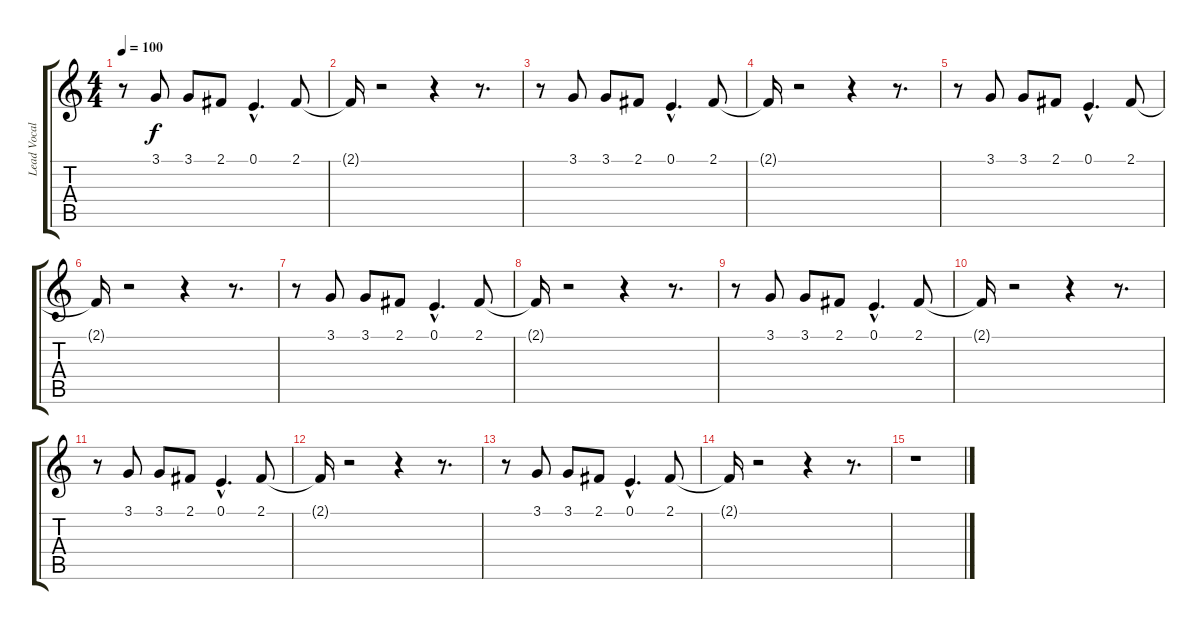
\track ("Lead Vocals" "Lead Vocal") {instrument sopranosax}
\staff {score tabs}
\tuning (E4 B3 G3 D3 A2 E2) {hide}
\ts (4 4)
\tempo 100
\clef g2
\ks c
r.8{dy f} 3.1.8 3.1.8 2.1.8 0.1{hac}.4{d} 2.1.8 |
2.1{t}.16 r.2 r.4 r.8{d} |
r.8 3.1.8 3.1.8 2.1.8 0.1{hac}.4{d} 2.1.8 |
2.1{t}.16 r.2 r.4 r.8{d} |
r.8 3.1.8 3.1.8 2.1.8 0.1{hac}.4{d} 2.1.8 |
2.1{t}.16 r.2 r.4 r.8{d} |
r.8 3.1.8 3.1.8 2.1.8 0.1{hac}.4{d} 2.1.8 |
2.1{t}.16 r.2 r.4 r.8{d} |
r.8 3.1.8 3.1.8 2.1.8 0.1{hac}.4{d} 2.1.8 |
2.1{t}.16 r.2 r.4 r.8{d} |
r.8 3.1.8 3.1.8 2.1.8 0.1{hac}.4{d} 2.1.8 |
2.1{t}.16 r.2 r.4 r.8{d} |
r.8 3.1.8 3.1.8 2.1.8 0.1{hac}.4{d} 2.1.8 |
2.1{t}.16 r.2 r.4 r.8{d} |
r.1
